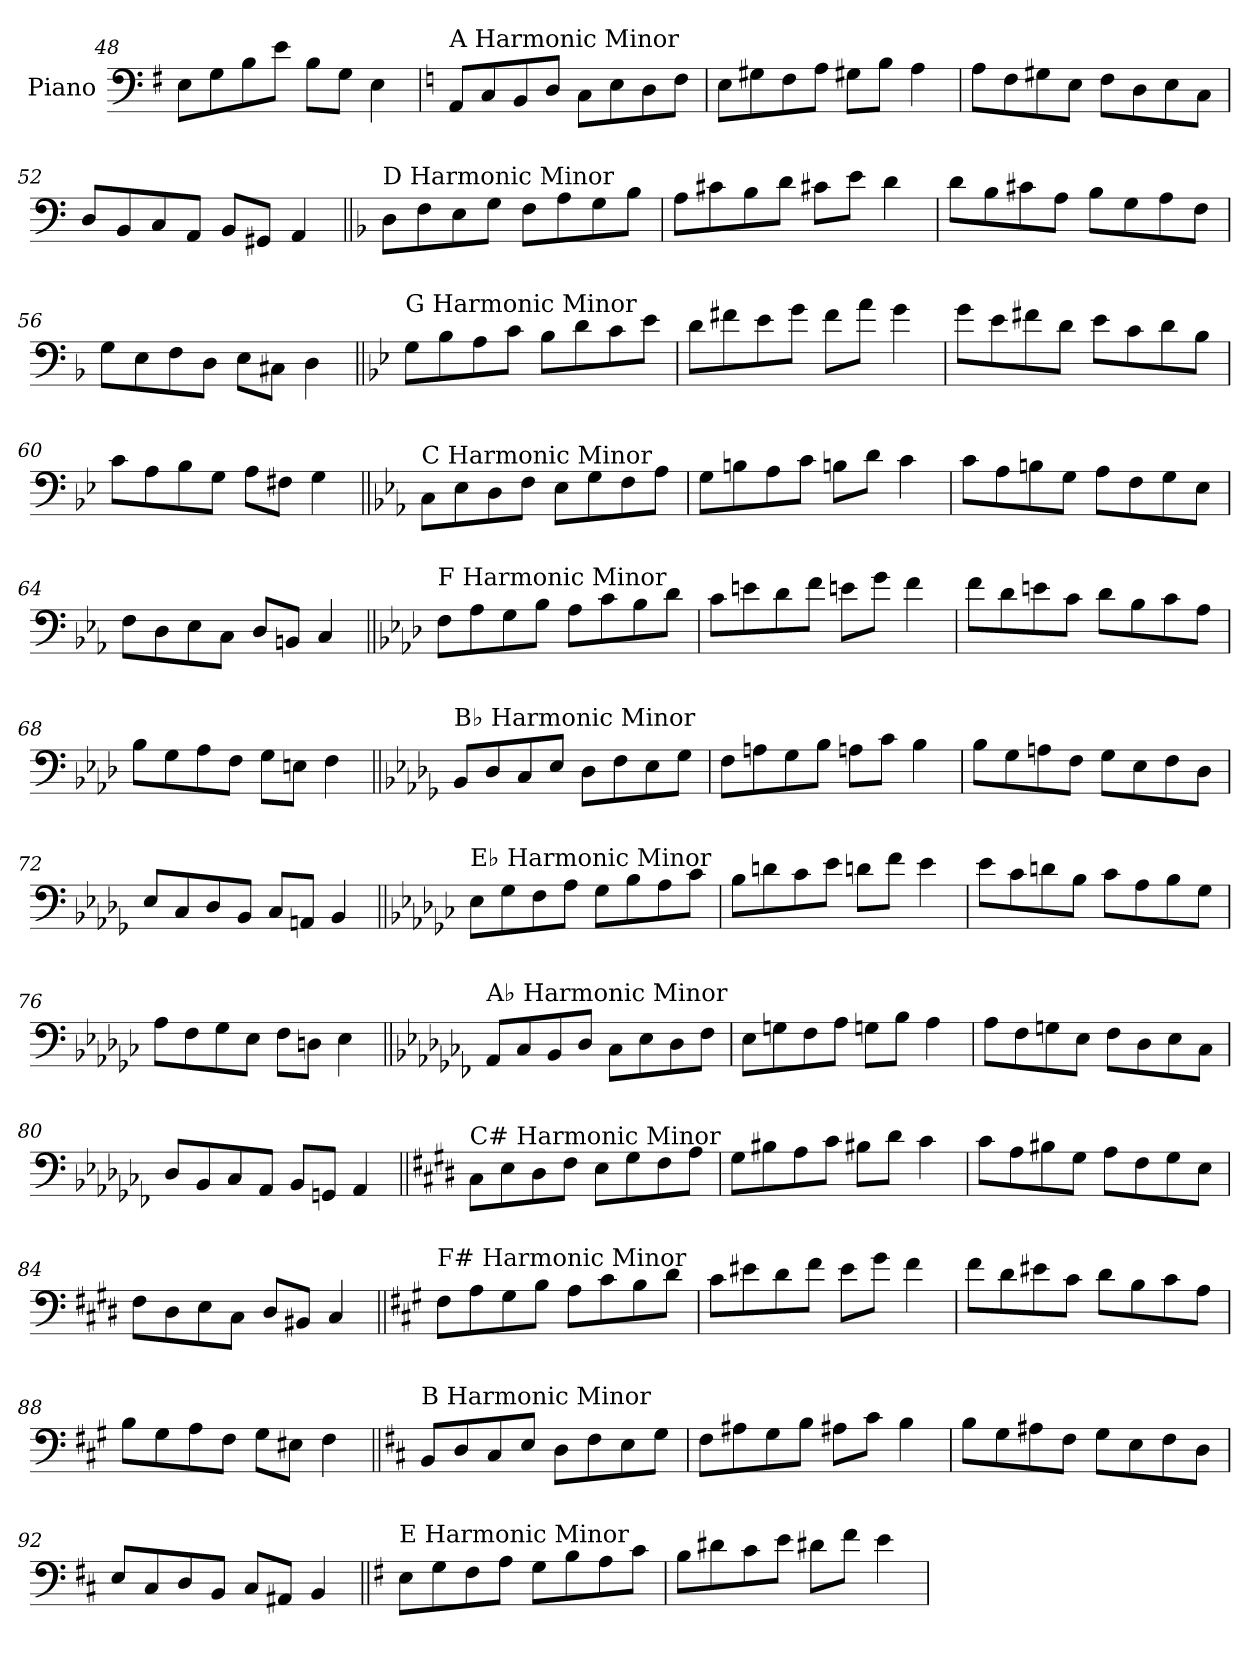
**kern
*part1
*staff1
*I"Piano
*I'Pno.
*clefF4
*k[f#]
=48
8E\L
8G\
8B\
8e\J
8B\L
8G\J
4E\
!!LO:PB:g=z
=49
*k[]
!LO:TX:a:t=A Harmonic Minor
8AA/L
8C/
8BB/
8D/J
8C\L
8E\
8D\
8F\J
=50
8E\L
8G#X\
8F\
8A\J
8G#X\L
8B\J
4A\
=51
8A\L
8F\
8G#X\
8E\J
8F\L
8D\
8E\
8C\J
=52
8D/L
8BB/
8C/
8AA/J
8BB/L
8GG#X/J
4AA/
!!LO:LB:g=z
=53||
*k[b-]
!LO:TX:a:t=D Harmonic Minor
8D\L
8F\
8E\
8G\J
8F\L
8A\
8G\
8B-\J
=54
8A\L
8c#X\
8B-\
8d\J
8c#X\L
8e\J
4d\
=55
8d\L
8B-\
8c#X\
8A\J
8B-\L
8G\
8A\
8F\J
=56
8G\L
8E\
8F\
8D\J
8E\L
8C#X\J
4D\
!!LO:LB:g=z
=57||
*k[b-e-]
!LO:TX:a:t=G Harmonic Minor
8G\L
8B-\
8A\
8c\J
8B-\L
8d\
8c\
8e-\J
=58
8d\L
8f#X\
8e-\
8g\J
8f#\L
8a\J
4g\
=59
8g\L
8e-\
8f#X\
8d\J
8e-\L
8c\
8d\
8B-\J
=60
8c\L
8A\
8B-\
8G\J
8A\L
8F#X\J
4G\
!!LO:LB:g=z
=61||
*k[b-e-a-]
!LO:TX:a:t=C Harmonic Minor
8C\L
8E-\
8D\
8F\J
8E-\L
8G\
8F\
8A-\J
=62
8G\L
8Bn\
8A-\
8c\J
8Bn\L
8d\J
4c\
=63
8c\L
8A-\
8Bn\
8G\J
8A-\L
8F\
8G\
8E-\J
=64
8F\L
8D\
8E-\
8C\J
8D/L
8BBn/J
4C/
!!LO:LB:g=z
=65||
*k[b-e-a-d-]
!LO:TX:a:t=F Harmonic Minor
8F\L
8A-\
8G\
8B-\J
8A-\L
8c\
8B-\
8d-\J
=66
8c\L
8en\
8d-\
8f\J
8en\L
8g\J
4f\
=67
8f\L
8d-\
8en\
8c\J
8d-\L
8B-\
8c\
8A-\J
=68
8B-\L
8G\
8A-\
8F\J
8G\L
8En\J
4F\
!!LO:LB:g=z
=69||
*k[b-e-a-d-g-]
!LO:TX:a:t=B♭ Harmonic Minor
8BB-/L
8D-/
8C/
8E-/J
8D-\L
8F\
8E-\
8G-\J
=70
8F\L
8An\
8G-\
8B-\J
8An\L
8c\J
4B-\
=71
8B-\L
8G-\
8An\
8F\J
8G-\L
8E-\
8F\
8D-\J
=72
8E-/L
8C/
8D-/
8BB-/J
8C/L
8AAn/J
4BB-/
!!LO:LB:g=z
=73||
*k[b-e-a-d-g-c-]
!LO:TX:a:t=E♭ Harmonic Minor
8E-\L
8G-\
8F\
8A-\J
8G-\L
8B-\
8A-\
8c-\J
=74
8B-\L
8dn\
8c-\
8e-\J
8dn\L
8f\J
4e-\
=75
8e-\L
8c-\
8dn\
8B-\J
8c-\L
8A-\
8B-\
8G-\J
=76
8A-\L
8F\
8G-\
8E-\J
8F\L
8Dn\J
4E-\
!!LO:LB:g=z
=77||
*k[b-e-a-d-g-c-f-]
!LO:TX:a:t=A♭ Harmonic Minor
8AA-/L
8C-/
8BB-/
8D-/J
8C-\L
8E-\
8D-\
8F-\J
=78
8E-\L
8Gn\
8F-\
8A-\J
8Gn\L
8B-\J
4A-\
=79
8A-\L
8F-\
8Gn\
8E-\J
8F-\L
8D-\
8E-\
8C-\J
=80
8D-/L
8BB-/
8C-/
8AA-/J
8BB-/L
8GGn/J
4AA-/
!!LO:LB:g=z
=81||
*k[f#c#g#d#]
!LO:TX:a:t=C# Harmonic Minor
8C#\L
8E\
8D#\
8F#\J
8E\L
8G#\
8F#\
8A\J
=82
8G#\L
8B#X\
8A\
8c#\J
8B#X\L
8d#\J
4c#\
=83
8c#\L
8A\
8B#X\
8G#\J
8A\L
8F#\
8G#\
8E\J
=84
8F#\L
8D#\
8E\
8C#\J
8D#/L
8BB#X/J
4C#/
!!LO:LB:g=z
=85||
*k[f#c#g#]
!LO:TX:a:t=F# Harmonic Minor
8F#\L
8A\
8G#\
8B\J
8A\L
8c#\
8B\
8d\J
=86
8c#\L
8e#X\
8d\
8f#\J
8e#\L
8g#\J
4f#\
=87
8f#\L
8d\
8e#X\
8c#\J
8d\L
8B\
8c#\
8A\J
=88
8B\L
8G#\
8A\
8F#\J
8G#\L
8E#X\J
4F#\
!!LO:LB:g=z
=89||
*k[f#c#]
!LO:TX:a:t=B Harmonic Minor
8BB/L
8D/
8C#/
8E/J
8D\L
8F#\
8E\
8G\J
=90
8F#\L
8A#X\
8G\
8B\J
8A#X\L
8c#\J
4B\
=91
8B\L
8G\
8A#X\
8F#\J
8G\L
8E\
8F#\
8D\J
=92
8E/L
8C#/
8D/
8BB/J
8C#/L
8AA#X/J
4BB/
!!LO:LB:g=z
=93||
*k[f#]
!LO:TX:a:t=E Harmonic Minor
8E\L
8G\
8F#\
8A\J
8G\L
8B\
8A\
8c\J
=94
8B\L
8d#X\
8c\
8e\J
8d#X\L
8f#\J
4e\
=
*-
